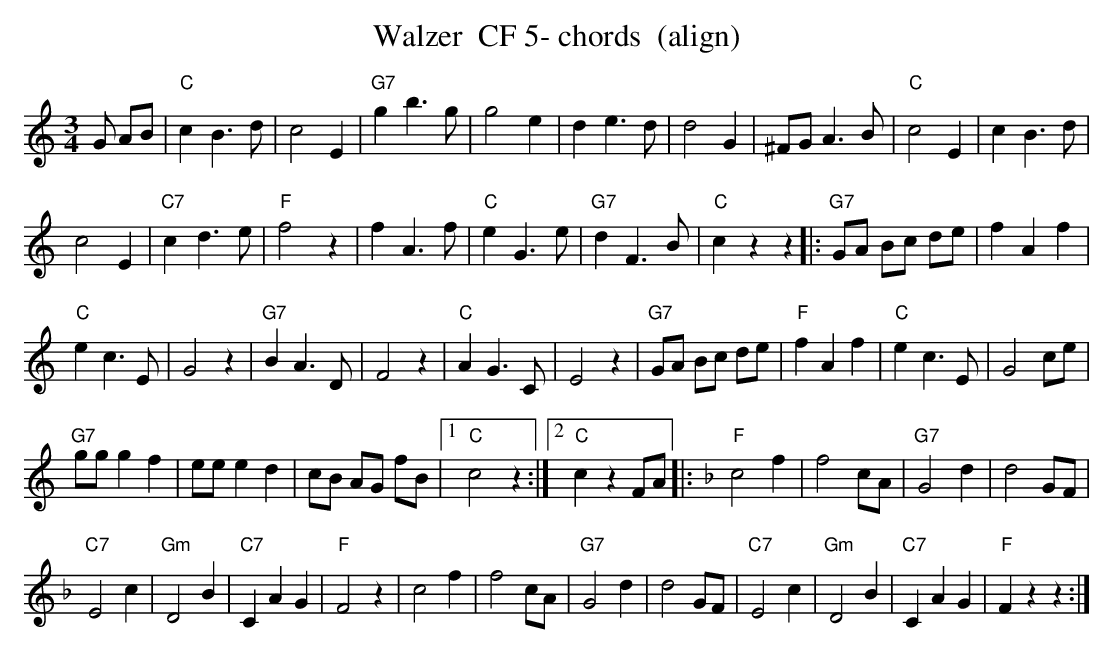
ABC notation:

X:1
T:Walzer  CF 5- chords  (align)
M:3/4
L:1/4
K:Cmaj%%MIDI gchordon
G/2 A/2B/2 | "C"cB>d | c2E | "G7"gb>g | g2e | de>d | d2G | ^F/2G/2 A>B | "C"c2E | cB>d |
 c2E | "C7"cd>e | "F"f2z | fA>f | "C"eG>e | "G7"dF>B | "C"czz |: "G7"G/2A/2 B/2c/2 d/2e/2 | fAf |
 "C"ec>E | G2z | "G7"BA>D | F2z | "C"AG>C | E2z | "G7"G/2A/2 B/2c/2 d/2e/2 | "F"fAf | "C"ec>E | G2 c/2e/2 |
 "G7"g/2g/2gf | e/2e/2ed | c/2B/2 A/2G/2 f/2B/2 |1 "C"c2z :|2 "C"czF/2A/2 |: [K:Fmaj] "F"c2f | f2c/2A/2 | "G7"G2d | d2G/2F/2 |
 "C7"E2c | "Gm"D2B | "C7"CAG | "F"F2z | c2f | f2c/2A/2 | "G7"G2d | d2 G/2F/2 | "C7"E2c | "Gm"D2B | "C7"CAG | "F"Fzz :|
